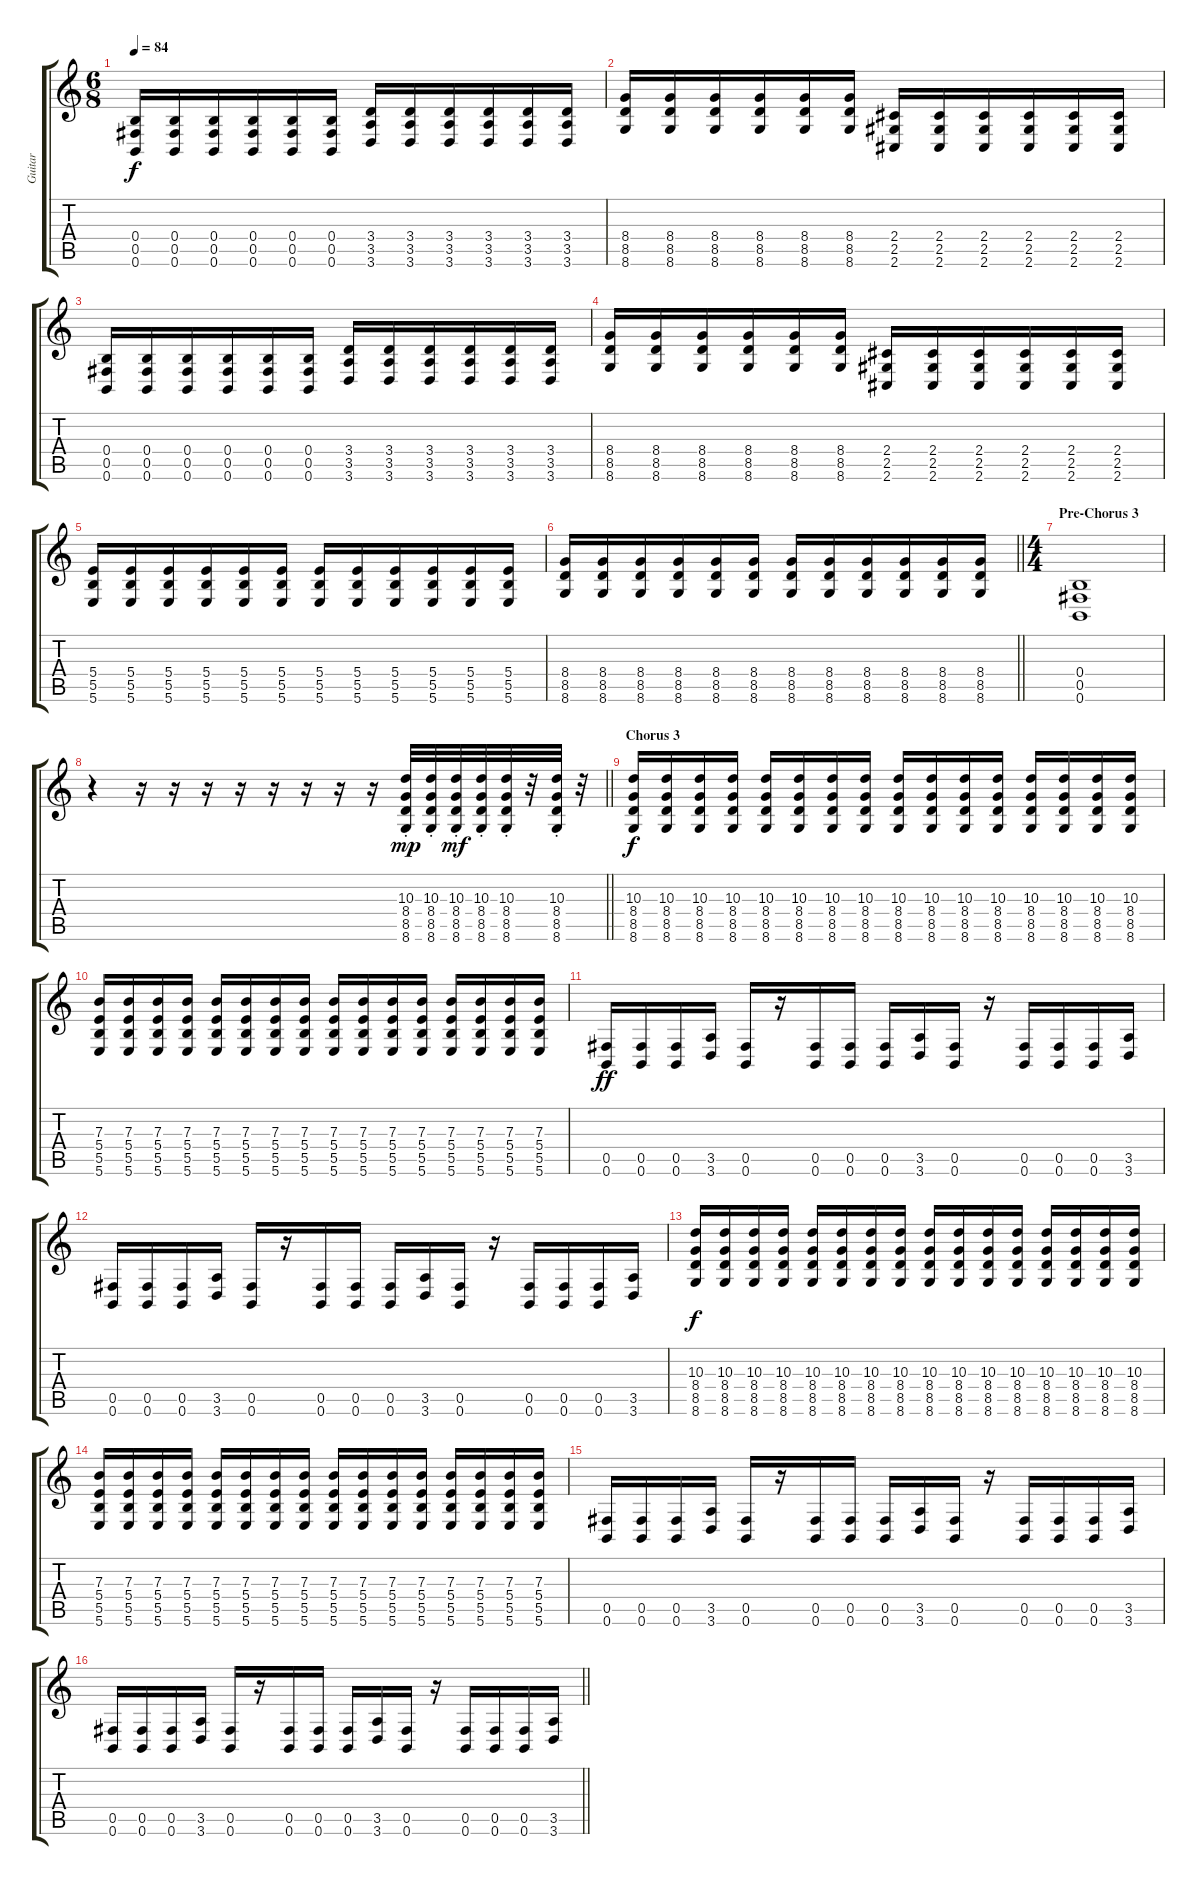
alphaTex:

\track ("Guitar" "Guitar") {instrument overdrivenguitar}
\staff {score tabs}
\tuning (Db4 Ab3 E3 B2 Gb2 B1) {hide}
\ts (6 8)
\tempo 84
\clef g2
\ks c
(0.4 0.5 0.6).16{dy f} (0.4 0.5 0.6).16 (0.4 0.5 0.6).16 (0.4 0.5 0.6).16 (0.4 0.5 0.6).16 (0.4 0.5 0.6).16 (3.4 3.5 3.6).16 (3.4 3.5 3.6).16 (3.4 3.5 3.6).16 (3.4 3.5 3.6).16 (3.4 3.5 3.6).16 (3.4 3.5 3.6).16 |
(8.4 8.5 8.6).16 (8.4 8.5 8.6).16 (8.4 8.5 8.6).16 (8.4 8.5 8.6).16 (8.4 8.5 8.6).16 (8.4 8.5 8.6).16 (2.4 2.5 2.6).16 (2.4 2.5 2.6).16 (2.4 2.5 2.6).16 (2.4 2.5 2.6).16 (2.4 2.5 2.6).16 (2.4 2.5 2.6).16 |
(0.4 0.5 0.6).16 (0.4 0.5 0.6).16 (0.4 0.5 0.6).16 (0.4 0.5 0.6).16 (0.4 0.5 0.6).16 (0.4 0.5 0.6).16 (3.4 3.5 3.6).16 (3.4 3.5 3.6).16 (3.4 3.5 3.6).16 (3.4 3.5 3.6).16 (3.4 3.5 3.6).16 (3.4 3.5 3.6).16 |
(8.4 8.5 8.6).16 (8.4 8.5 8.6).16 (8.4 8.5 8.6).16 (8.4 8.5 8.6).16 (8.4 8.5 8.6).16 (8.4 8.5 8.6).16 (2.4 2.5 2.6).16 (2.4 2.5 2.6).16 (2.4 2.5 2.6).16 (2.4 2.5 2.6).16 (2.4 2.5 2.6).16 (2.4 2.5 2.6).16 |
(5.4 5.5 5.6).16 (5.4 5.5 5.6).16 (5.4 5.5 5.6).16 (5.4 5.5 5.6).16 (5.4 5.5 5.6).16 (5.4 5.5 5.6).16 (5.4 5.5 5.6).16 (5.4 5.5 5.6).16 (5.4 5.5 5.6).16 (5.4 5.5 5.6).16 (5.4 5.5 5.6).16 (5.4 5.5 5.6).16 |
\barLineRight lightlight
(8.4 8.5 8.6).16 (8.4 8.5 8.6).16 (8.4 8.5 8.6).16 (8.4 8.5 8.6).16 (8.4 8.5 8.6).16 (8.4 8.5 8.6).16 (8.4 8.5 8.6).16 (8.4 8.5 8.6).16 (8.4 8.5 8.6).16 (8.4 8.5 8.6).16 (8.4 8.5 8.6).16 (8.4 8.5 8.6).16 |
\ts (4 4)
\section ("" "Pre-Chorus 3")
(0.4 0.5 0.6).1 |
\barLineRight lightlight
r.4 r.16 r.16 r.16 r.16 r.16 r.16 r.16 r.16 (10.3{st} 8.4{st} 8.5{st} 8.6{st}).32{dy mp} (10.3{st} 8.4{st} 8.5{st} 8.6{st}).32 (10.3{st} 8.4{st} 8.5{st} 8.6{st}).32{dy mf} (10.3{st} 8.4{st} 8.5{st} 8.6{st}).32 (10.3{st} 8.4{st} 8.5{st} 8.6{st}).32 r.32 (10.3{st} 8.4{st} 8.5{st} 8.6{st}).32 r.32 |
\section ("" "Chorus 3")
(10.3 8.4 8.5 8.6).16{dy f} (10.3 8.4 8.5 8.6).16 (10.3 8.4 8.5 8.6).16 (10.3 8.4 8.5 8.6).16 (10.3 8.4 8.5 8.6).16 (10.3 8.4 8.5 8.6).16 (10.3 8.4 8.5 8.6).16 (10.3 8.4 8.5 8.6).16 (10.3 8.4 8.5 8.6).16 (10.3 8.4 8.5 8.6).16 (10.3 8.4 8.5 8.6).16 (10.3 8.4 8.5 8.6).16 (10.3 8.4 8.5 8.6).16 (10.3 8.4 8.5 8.6).16 (10.3 8.4 8.5 8.6).16 (10.3 8.4 8.5 8.6).16 |
(7.3 5.4 5.5 5.6).16 (7.3 5.4 5.5 5.6).16 (7.3 5.4 5.5 5.6).16 (7.3 5.4 5.5 5.6).16 (7.3 5.4 5.5 5.6).16 (7.3 5.4 5.5 5.6).16 (7.3 5.4 5.5 5.6).16 (7.3 5.4 5.5 5.6).16 (7.3 5.4 5.5 5.6).16 (7.3 5.4 5.5 5.6).16 (7.3 5.4 5.5 5.6).16 (7.3 5.4 5.5 5.6).16 (7.3 5.4 5.5 5.6).16 (7.3 5.4 5.5 5.6).16 (7.3 5.4 5.5 5.6).16 (7.3 5.4 5.5 5.6).16 |
(0.5 0.6).16{dy ff} (0.5 0.6).16 (0.5 0.6).16 (3.5 3.6).16 (0.5 0.6).16 r.16 (0.5 0.6).16 (0.5 0.6).16 (0.5 0.6).16 (3.5 3.6).16 (0.5 0.6).16 r.16 (0.5 0.6).16 (0.5 0.6).16 (0.5 0.6).16 (3.5 3.6).16 |
(0.5 0.6).16 (0.5 0.6).16 (0.5 0.6).16 (3.5 3.6).16 (0.5 0.6).16 r.16 (0.5 0.6).16 (0.5 0.6).16 (0.5 0.6).16 (3.5 3.6).16 (0.5 0.6).16 r.16 (0.5 0.6).16 (0.5 0.6).16 (0.5 0.6).16 (3.5 3.6).16 |
(10.3 8.4 8.5 8.6).16{dy f} (10.3 8.4 8.5 8.6).16 (10.3 8.4 8.5 8.6).16 (10.3 8.4 8.5 8.6).16 (10.3 8.4 8.5 8.6).16 (10.3 8.4 8.5 8.6).16 (10.3 8.4 8.5 8.6).16 (10.3 8.4 8.5 8.6).16 (10.3 8.4 8.5 8.6).16 (10.3 8.4 8.5 8.6).16 (10.3 8.4 8.5 8.6).16 (10.3 8.4 8.5 8.6).16 (10.3 8.4 8.5 8.6).16 (10.3 8.4 8.5 8.6).16 (10.3 8.4 8.5 8.6).16 (10.3 8.4 8.5 8.6).16 |
(7.3 5.4 5.5 5.6).16 (7.3 5.4 5.5 5.6).16 (7.3 5.4 5.5 5.6).16 (7.3 5.4 5.5 5.6).16 (7.3 5.4 5.5 5.6).16 (7.3 5.4 5.5 5.6).16 (7.3 5.4 5.5 5.6).16 (7.3 5.4 5.5 5.6).16 (7.3 5.4 5.5 5.6).16 (7.3 5.4 5.5 5.6).16 (7.3 5.4 5.5 5.6).16 (7.3 5.4 5.5 5.6).16 (7.3 5.4 5.5 5.6).16 (7.3 5.4 5.5 5.6).16 (7.3 5.4 5.5 5.6).16 (7.3 5.4 5.5 5.6).16 |
(0.5 0.6).16 (0.5 0.6).16 (0.5 0.6).16 (3.5 3.6).16 (0.5 0.6).16 r.16 (0.5 0.6).16 (0.5 0.6).16 (0.5 0.6).16 (3.5 3.6).16 (0.5 0.6).16 r.16 (0.5 0.6).16 (0.5 0.6).16 (0.5 0.6).16 (3.5 3.6).16 |
\barLineRight lightlight
(0.5 0.6).16 (0.5 0.6).16 (0.5 0.6).16 (3.5 3.6).16 (0.5 0.6).16 r.16 (0.5 0.6).16 (0.5 0.6).16 (0.5 0.6).16 (3.5 3.6).16 (0.5 0.6).16 r.16 (0.5 0.6).16 (0.5 0.6).16 (0.5 0.6).16 (3.5 3.6).16
